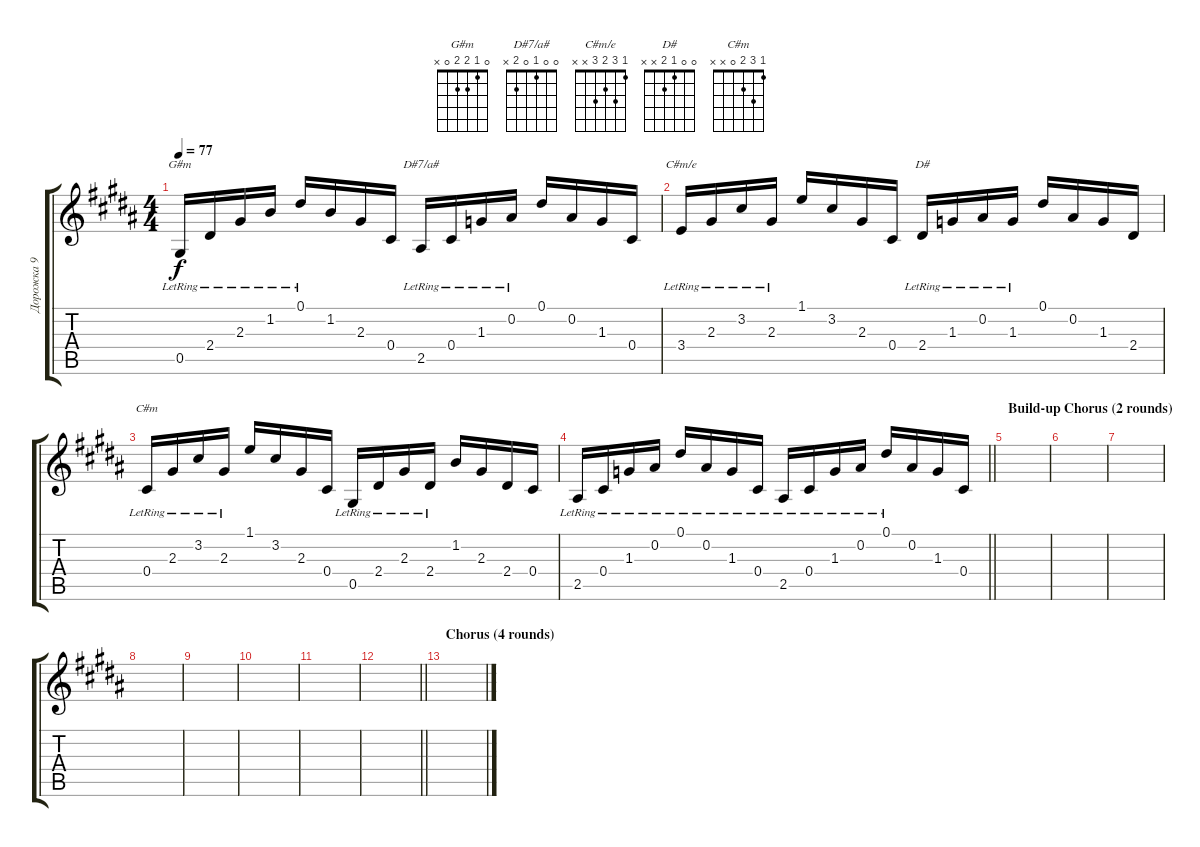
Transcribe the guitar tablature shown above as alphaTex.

\track ("Дорожка 9" "Дорожка 9") {instrument acousticguitarsteel}
\staff {score tabs}
\tuning (Eb4 Bb3 Gb3 Db3 Ab2 Db2) {hide}
\chord ("G#m" 0 1 2 2 0 x)
\chord ("D#7/a#" 0 0 1 0 2 x)
\chord ("C#m/e" 1 3 2 3 x x)
\chord ("D#" 0 0 1 2 x x)
\chord ("C#m" 1 3 2 0 x x)
\ts (4 4)
\tempo 77
\clef g2
\ks g#minor
0.5{lr}.16{ch "G#m" dy f} 2.4{lr}.16 2.3{lr}.16 1.2{lr}.16 0.1{lr}.16 1.2.16 2.3.16 0.4.16 2.5{lr}.16{ch "D#7/a#"} 0.4{lr}.16 1.3{lr}.16 0.2{lr}.16 0.1.16 0.2.16 1.3.16 0.4.16 |
3.4{lr}.16{ch "C#m/e"} 2.3{lr}.16 3.2{lr}.16 2.3{lr}.16 1.1.16 3.2.16 2.3.16 0.4.16 2.4{lr}.16{ch "D#"} 1.3{lr}.16 0.2{lr}.16 1.3{lr}.16 0.1.16 0.2.16 1.3.16 2.4.16 |
0.4{lr}.16{ch "C#m"} 2.3{lr}.16 3.2{lr}.16 2.3{lr}.16 1.1.16 3.2.16 2.3.16 0.4.16 0.5{lr}.16 2.4{lr}.16 2.3{lr}.16 2.4{lr}.16 1.2.16 2.3.16 2.4.16 0.4.16 |
\barLineRight lightlight
2.5{lr}.16 0.4{lr}.16 1.3{lr}.16 0.2{lr}.16 0.1{lr}.16 0.2{lr}.16 1.3{lr}.16 0.4{lr}.16 2.5{lr}.16 0.4{lr}.16 1.3{lr}.16 0.2{lr}.16 0.1{lr}.16 0.2.16 1.3.16 0.4.16 |
\section ("" "Build-up Chorus (2 rounds)")
|
|
|
|
|
|
|
\barLineRight lightlight
|
\section ("" "Chorus (4 rounds)")
